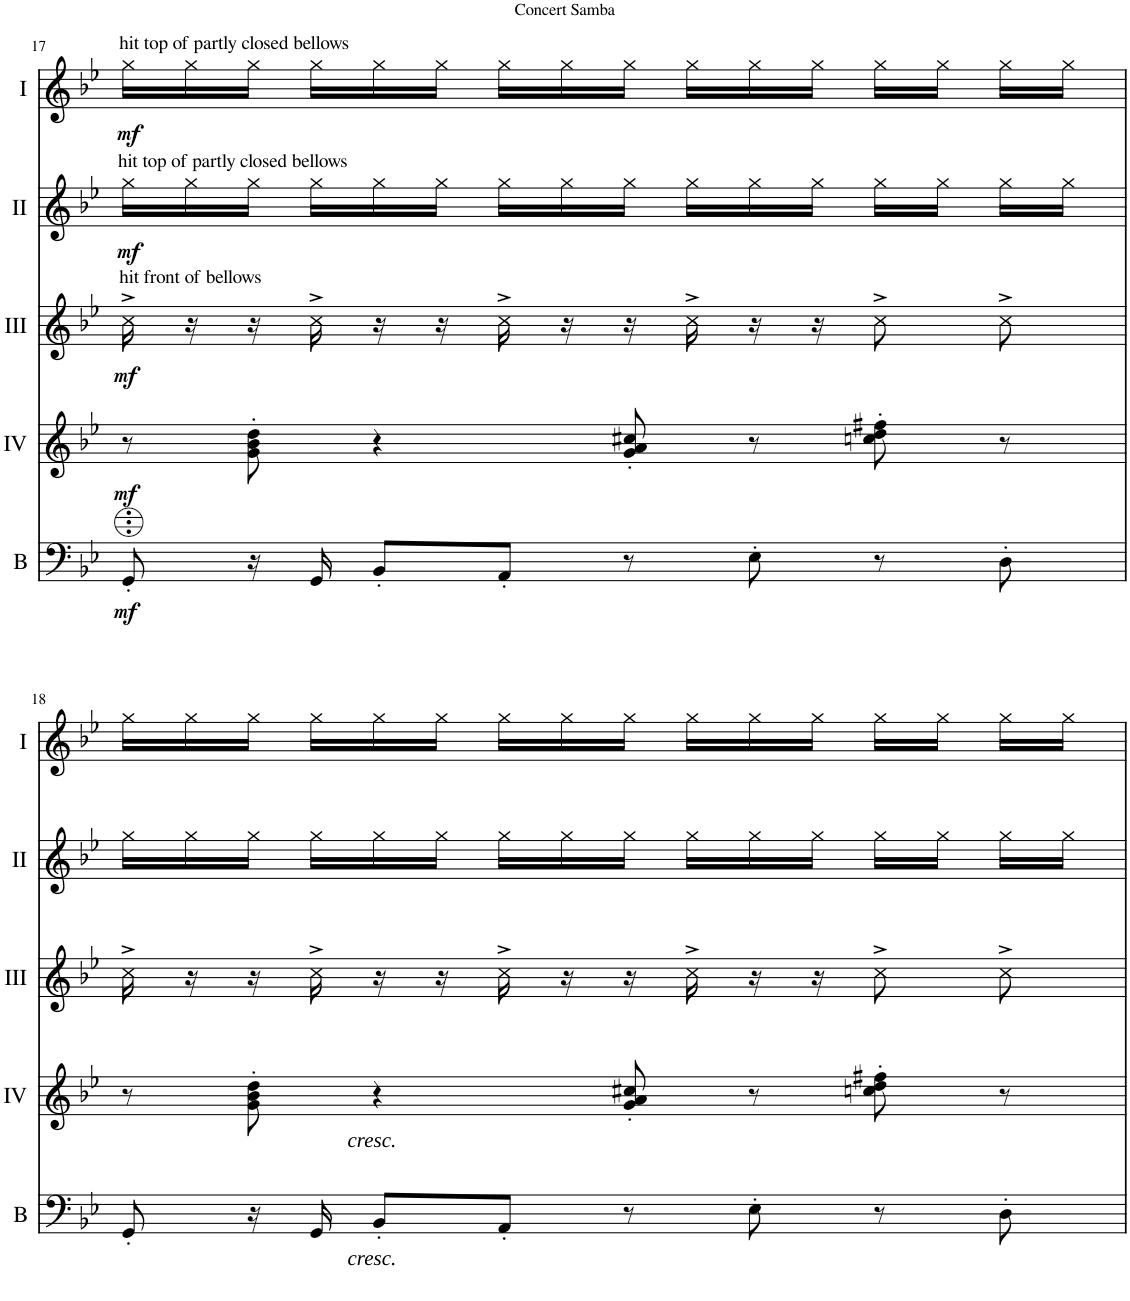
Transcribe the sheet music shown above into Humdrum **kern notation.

**kern	**dynam	**kern	**dynam	**kern	**dynam	**kern	**dynam	**kern	**dynam
*part5	*part5	*part4	*part4	*part3	*part3	*part2	*part2	*part1	*part1
*staff5	*staff5	*staff4	*staff4	*staff3	*staff3	*staff2	*staff2	*staff1	*staff1
*I"Bass	*	*I"Acc. 4	*	*I"Acc. 3	*	*I"Acc. 2	*	*I"Acc. 1	*
*I'B	*	*	*	*	*	*	*	*	*
!!LO:PB:g=z
*clefF4	*	*clefG2	*	*clefG2	*	*clefG2	*	*clefG2	*
*Trd7c12	*	*Trd7c12	*	*Trd7c12	*	*Trd7c12	*	*Trd7c12	*
*k[b-e-]	*	*k[b-e-]	*	*k[b-e-]	*	*k[b-e-]	*	*k[b-e-]	*
*M4/4	*	*M4/4	*	*M4/4	*	*M4/4	*	*M4/4	*
*met(c)	*	*met(c)	*	*met(c)	*	*met(c)	*	*met(c)	*
=17	=17	=17	=17	=17	=17	=17	=17	=17	=17
!	!	!	!	!	!	!	!	!LO:TX:a:t=hit top of partly closed bellows	!
!	!	!	!	!	!	!LO:TX:a:t=hit top of partly closed bellows	!	!	!
!	!	!	!	!LO:TX:a:t=hit front of bellows	!	!	!	!	!
!	!LO:DY:b	!	!LO:DY:b	!	!LO:DY:b	!	!LO:DY:b	!	!LO:DY:b
8GG'/	mf	8r	mf	16cc^\	mf	16gg\LL	mf	16gg\LL	mf
.	.	.	.	16r	.	16gg\	.	16gg\	.
16r	.	8g\' 8b-\' 8dd\'	.	16r	.	16gg\JJ	.	16gg\JJ	.
16GG/	.	.	.	16cc^\	.	16gg\LL	.	16gg\LL	.
8BB-'/L	.	4r	.	16r	.	16gg\	.	16gg\	.
.	.	.	.	16r	.	16gg\JJ	.	16gg\JJ	.
8AA'/J	.	.	.	16cc^\	.	16gg\LL	.	16gg\LL	.
.	.	.	.	16r	.	16gg\	.	16gg\	.
8r	.	8g/' 8a/' 8cc#X/'	.	16r	.	16gg\JJ	.	16gg\JJ	.
.	.	.	.	16cc^\	.	16gg\LL	.	16gg\LL	.
8E-'\	.	8r	.	16r	.	16gg\	.	16gg\	.
.	.	.	.	16r	.	16gg\JJ	.	16gg\JJ	.
8r	.	8ccn\' 8dd\' 8ff#X\'	.	8cc^\L	.	16gg\LL	.	16gg\LL	.
.	.	.	.	.	.	16gg\JJ	.	16gg\JJ	.
8D'\	.	8r	.	8cc^\J	.	16gg\LL	.	16gg\LL	.
.	.	.	.	.	.	16gg\JJ	.	16gg\JJ	.
!!LO:LB:g=z
=18	=18	=18	=18	=18	=18	=18	=18	=18	=18
8GG'/	.	8r	.	16cc^\	.	16gg\LL	.	16gg\LL	.
.	.	.	.	16r	.	16gg\	.	16gg\	.
16r	.	8g\' 8b-\' 8dd\'	.	16r	.	16gg\JJ	.	16gg\JJ	.
16GG/	.	.	.	16cc^\	.	16gg\LL	.	16gg\LL	.
!	!	!LO:TX:b:i:t=cresc.	!	!	!	!	!	!	!
!LO:TX:b:i:t=cresc.	!	!	!	!	!	!	!	!	!
8BB-'/L	.	4r	.	16r	.	16gg\	.	16gg\	.
.	.	.	.	16r	.	16gg\JJ	.	16gg\JJ	.
8AA'/J	.	.	.	16cc^\	.	16gg\LL	.	16gg\LL	.
.	.	.	.	16r	.	16gg\	.	16gg\	.
8r	.	8g/' 8a/' 8cc#X/'	.	16r	.	16gg\JJ	.	16gg\JJ	.
.	.	.	.	16cc^\	.	16gg\LL	.	16gg\LL	.
8E-'\	.	8r	.	16r	.	16gg\	.	16gg\	.
.	.	.	.	16r	.	16gg\JJ	.	16gg\JJ	.
8r	.	8ccn\' 8dd\' 8ff#X\'	.	8cc^\L	.	16gg\LL	.	16gg\LL	.
.	.	.	.	.	.	16gg\JJ	.	16gg\JJ	.
8D'\	.	8r	.	8cc^\J	.	16gg\LL	.	16gg\LL	.
.	.	.	.	.	.	16gg\JJ	.	16gg\JJ	.
=	=	=	=	=	=	=	=	=	=
*-	*-	*-	*-	*-	*-	*-	*-	*-	*-
